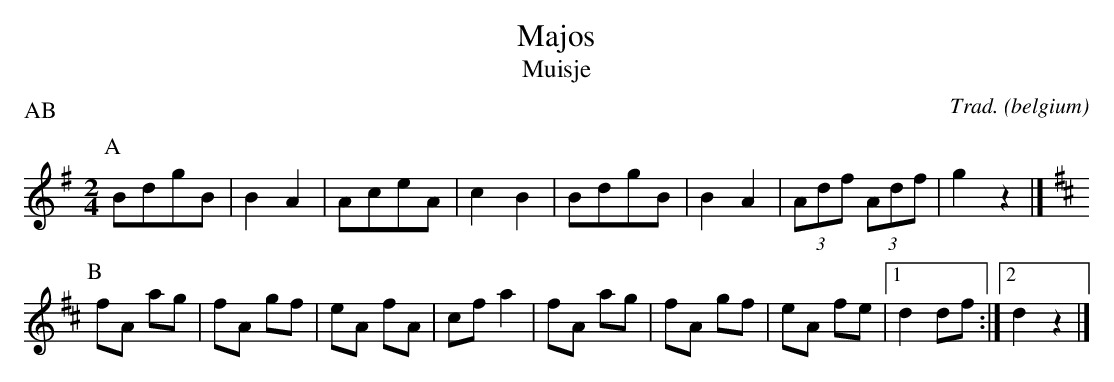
X:1
T:Majos
T:Muisje
O:belgium
C:Trad.
P:AB
L:1/8
M:2/4
K:G
P:A
BdgB | B2 A2 | AceA | c2 B2 | BdgB| B2 A2 | (3 Adf (3 Adf | g2 z2 |]
P:B
K:D
fA ag|fA gf | eA fA| cf a2 | fA ag | fA gf | eA fe |1 d2 df :|2d2 z2 |]
